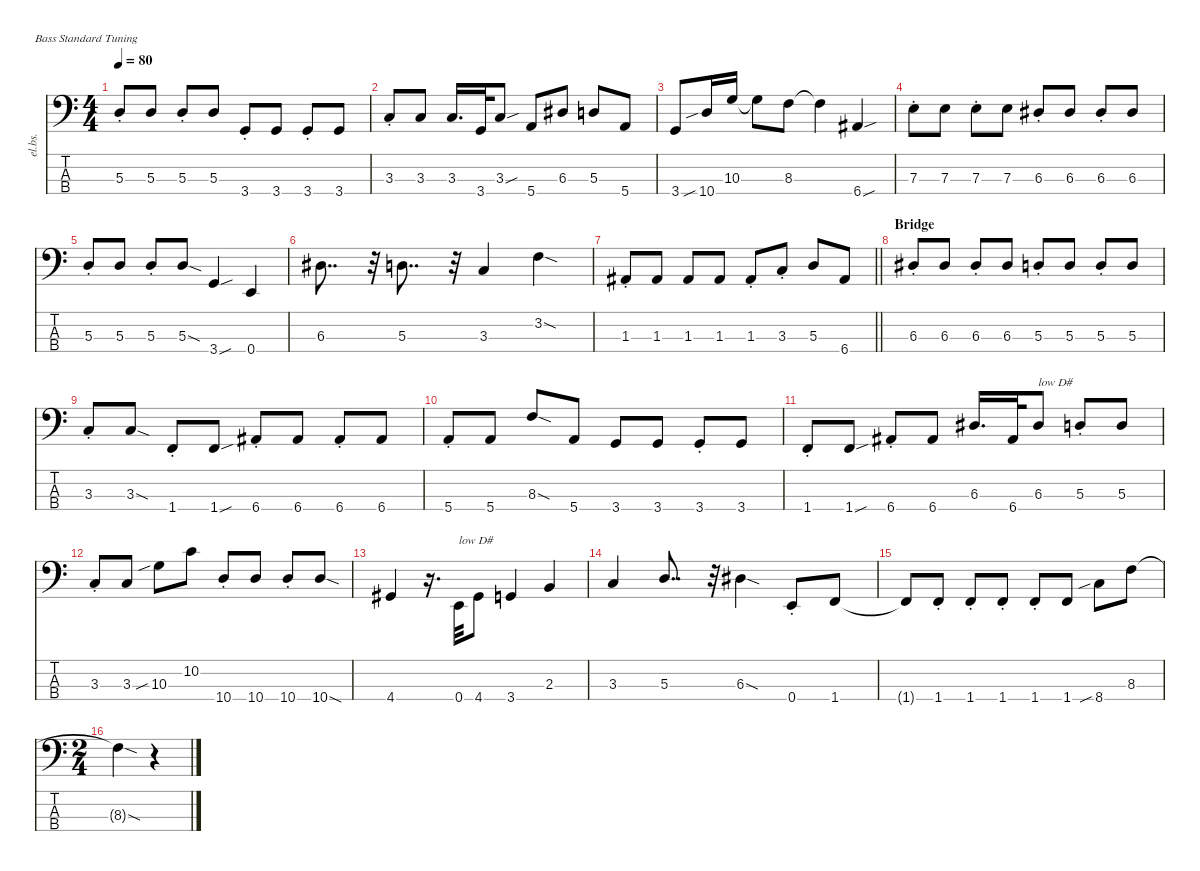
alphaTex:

\defaultSystemsLayout 4
\hideDynamics
\bracketExtendMode nobrackets
\track ("Electric Bass" "el.bs.") {mute instrument electricbassfinger}
\staff {score tabs}
\tuning (G2 D2 A1 E1)
\ts (4 4)
\tempo 80
\clef f4
\ks c
5.3{st}.8{dy mf beam Up} 5.3.8{beam Up} 5.3{st}.8{beam Up} 5.3.8{beam Up} 3.4{st}.8{beam Up} 3.4.8{beam Up} 3.4{st}.8{beam Up} 3.4.8{beam Up} |
3.3{st}.8{beam Up} 3.3.8{beam Up} 3.3.16{d beam Up} 3.4.32{beam Up} 3.3{sou}.8{beam Up} 5.4.8{beam Up} 6.3{acc #}.8{beam Up} 5.3.8{beam Up} 5.4.8{beam Up} |
3.4.8{beam Up} 10.4{sib}.16{beam Up} 10.3.16{beam Up} 10.3{t}.8{beam Down} 8.3.8{beam Down} 8.3{t}.4{beam Down} 6.4{sou acc #}.4{beam Up} |
7.3{st}.8{beam Down} 7.3.8{beam Down} 7.3{st}.8{beam Down} 7.3.8{beam Down} 6.3{st acc #}.8{beam Up} 6.3{acc #}.8{beam Up} 6.3{st acc #}.8{beam Up} 6.3{acc #}.8{beam Up} |
5.3{st}.8{beam Up} 5.3.8{beam Up} 5.3{st}.8{beam Up} 5.3{sod}.8{beam Up} 3.4{sou}.4{beam Up} 0.4.4{beam Up} |
6.3{acc #}.8{dd beam Down} r.32{beam Down} 5.3.8{dd beam Down} r.32{beam Down} 3.3.4{beam Up} 3.2{sod}.4{beam Down} |
\barLineRight lightlight
1.3{st acc #}.8{beam Up} 1.3{acc #}.8{beam Up} 1.3{acc #}.8{beam Up} 1.3{acc #}.8{beam Up} 1.3{st acc #}.8{beam Up} 3.3{st}.8{beam Up} 5.3.8{beam Up} 6.4{acc #}.8{beam Up} |
\section ("" "Bridge")
6.3{st acc #}.8{beam Up} 6.3{acc #}.8{beam Up} 6.3{st acc #}.8{beam Up} 6.3{acc #}.8{beam Up} 5.3{st}.8{beam Up} 5.3.8{beam Up} 5.3{st}.8{beam Up} 5.3.8{beam Up} |
3.3{st}.8{beam Up} 3.3{sod}.8{beam Up} 1.4{st}.8{beam Up} 1.4{sou}.8{beam Up} 6.4{st acc #}.8{beam Up} 6.4{acc #}.8{beam Up} 6.4{st acc #}.8{beam Up} 6.4{acc #}.8{beam Up} |
5.4{st}.8{beam Up} 5.4.8{beam Up} 8.3{sod}.8{beam Up} 5.4.8{beam Up} 3.4.8{beam Up} 3.4.8{beam Up} 3.4{st}.8{beam Up} 3.4.8{beam Up} |
1.4{st}.8{beam Up} 1.4{sou}.8{beam Up} 6.4{st acc #}.8{beam Up} 6.4{acc #}.8{beam Up} 6.3{acc #}.16{d beam Up} 6.4{acc #}.32{beam Up} 6.3{acc #}.8{txt "low D#" beam Up} 5.3{st}.8{beam Up} 5.3.8{beam Up} |
3.3{st}.8{beam Up} 3.3.8{beam Up} 10.3{sib}.8{beam Down} 10.2.8{beam Down} 10.4{st}.8{beam Up} 10.4.8{beam Up} 10.4{st}.8{beam Up} 10.4{sod}.8{beam Up} |
4.4{acc #}.4{beam Up} r.16{d beam Down} 0.4.32{txt "low D#" beam Up} 4.4{acc #}.8{beam Up} 3.4.4{beam Up} 2.3.4{beam Up} |
3.3.4{beam Up} 5.3.8{dd beam Up} r.32{beam Down} 6.3{sod acc #}.4{beam Down} 0.4{st}.8{beam Up} 1.4.8{beam Up} |
1.4{t}.8{beam Up} 1.4{st}.8{beam Up} 1.4{st}.8{beam Up} 1.4{st}.8{beam Up} 1.4{st}.8{beam Up} 1.4.8{beam Up} 8.4{sib}.8{beam Down} 8.3.8{beam Down} |
\ts (2 4)
\beaming (8 2 2)
8.3{sod t}.4{beam Down} r.4{beam Down}
